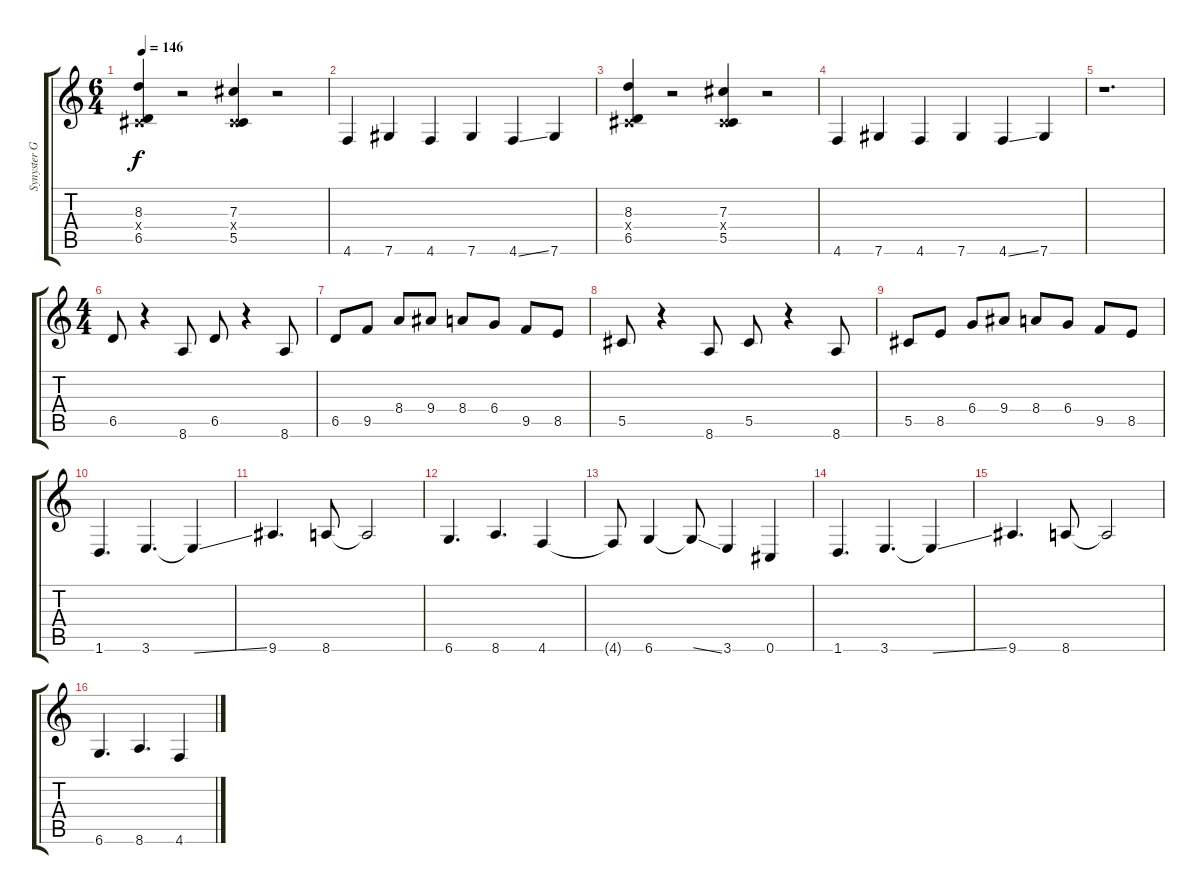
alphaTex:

\track ("Synyster Gates | Gtr. 1 - Db" "Synyster G") {instrument distortionguitar}
\staff {score tabs}
\tuning (Eb4 Bb3 Gb3 Db3 Ab2 Db2) {hide}
\ts (6 4)
\tempo 146
\clef g2
\ks c
(8.3 0.4{x} 6.5).4{dy f} r.2 (7.3 0.4{x} 5.5).4 r.2 |
4.6.4 7.6.4 4.6.4 7.6.4 4.6{ss}.4 7.6.4 |
(8.3 0.4{x} 6.5).4 r.2 (7.3 0.4{x} 5.5).4 r.2 |
4.6.4 7.6.4 4.6.4 7.6.4 4.6{ss}.4 7.6.4 |
r.1{d} |
\ts (4 4)
6.5.8 r.4 8.6.8 6.5.8 r.4 8.6.8 |
6.5.8 9.5.8 8.4.8 9.4.8 8.4.8 6.4.8 9.5.8 8.5.8 |
5.5.8 r.4 8.6.8 5.5.8 r.4 8.6.8 |
5.5.8 8.5.8 6.4.8 9.4.8 8.4.8 6.4.8 9.5.8 8.5.8 |
1.6.4{d} 3.6.4{d} 3.6{ss t}.4 |
9.6.4{d} 8.6.8 8.6{t}.2 |
6.6.4{d} 8.6.4{d} 4.6.4 |
4.6{t}.8 6.6.4 6.6{ss t}.8 3.6.4 0.6.4 |
1.6.4{d} 3.6.4{d} 3.6{ss t}.4 |
9.6.4{d} 8.6.8 8.6{t}.2 |
6.6.4{d} 8.6.4{d} 4.6.4
